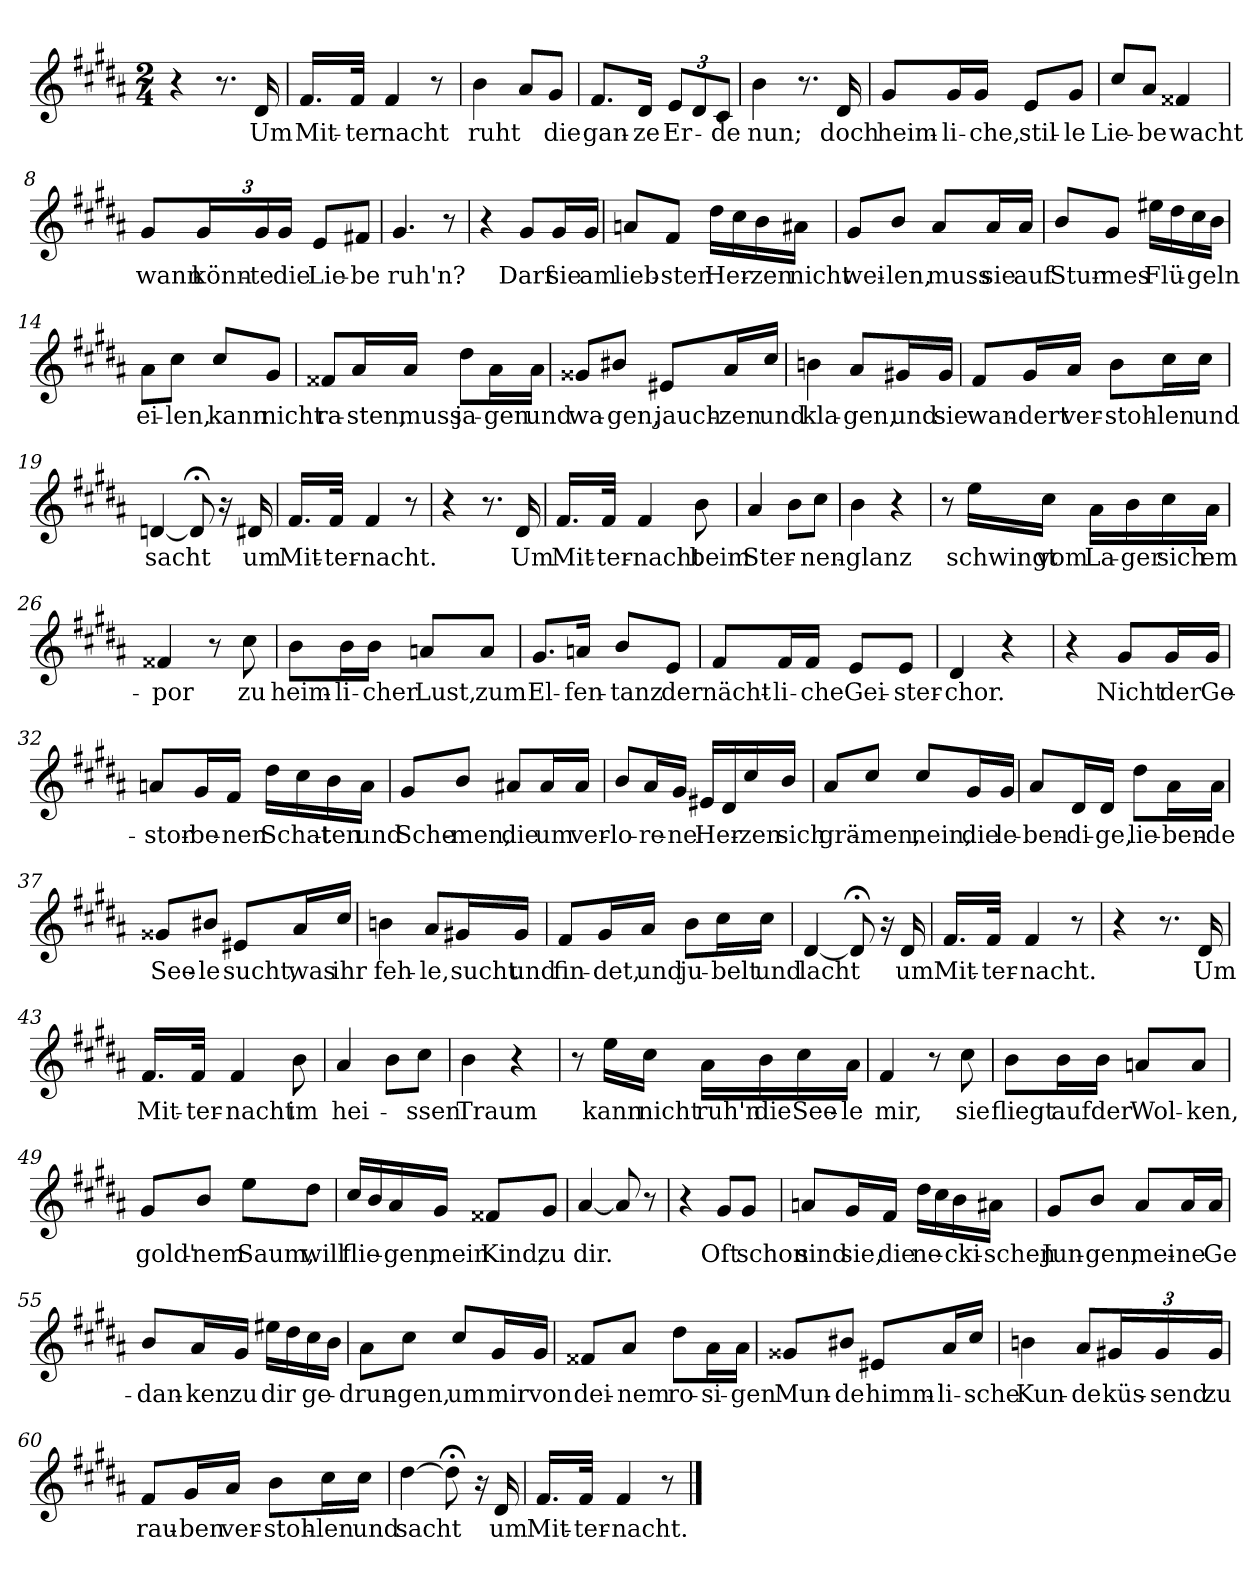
**kern	**text
*part1	*part1
*staff1	*staff1
*clefG2	*
*k[f#c#g#d#a#]	*
*M2/4	*
=1	=1
4r	.
8.r	.
!	!LO:LY:b
16d#/	Um
=2	=2
!	!LO:LY:b
16.f#/LL	Mit-
!	!LO:LY:b
32f#/JJk	-ter
!	!LO:LY:b
4f#/	nacht
8r	.
=3	=3
!	!LO:LY:b
4b\	ruht
8a#/L	.
!	!LO:LY:b
8g#/J	die
=4	=4
!	!LO:LY:b
8.f#/L	gan-
!	!LO:LY:b
16d#/Jk	-ze
!	!LO:LY:b
12e/L	Er-
12d#/	.
!	!LO:LY:b
12c#/J	-de
=5	=5
!	!LO:LY:b
4b\	nun;
8.r	.
!	!LO:LY:b
16d#/	doch
=6	=6
!	!LO:LY:b
8g#/L	heim-
!	!LO:LY:b
16g#/L	-li-
!	!LO:LY:b
16g#/JJ	-che,
!	!LO:LY:b
8e/L	stil-
!	!LO:LY:b
8g#/J	-le
=7	=7
!	!LO:LY:b
8cc#/L	Lie-
!	!LO:LY:b
8a#/J	-be
!	!LO:LY:b
4f##X/	wacht
!!LO:LB:g=z
=8	=8
!	!LO:LY:b
8g#/L	wann
!	!LO:LY:b
24g#/L	könn-
!	!LO:LY:b
24g#/	-te
!	!LO:LY:b
24g#/JJ	die
!	!LO:LY:b
8e/L	Lie-
!	!LO:LY:b
8f#X/J	-be
=9	=9
!	!LO:LY:b
4.g#/	ruh'n?
8r	.
=10	=10
4r	.
!	!LO:LY:b
8g#/L	Darf
!	!LO:LY:b
16g#/L	sie
!	!LO:LY:b
16g#/JJ	am
=11	=11
!	!LO:LY:b
8an/L	lieb-
!	!LO:LY:b
8f#/J	-sten
!	!LO:LY:b
16dd#\LL	Her-
16cc#\	.
!	!LO:LY:b
16b\	-zen
!	!LO:LY:b
16a#X\JJ	nicht
=12	=12
!	!LO:LY:b
8g#/L	wei-
!	!LO:LY:b
8b/J	-len,
!	!LO:LY:b
8a#/L	muss
!	!LO:LY:b
16a#/L	sie
!	!LO:LY:b
16a#/JJ	auf
=13	=13
!	!LO:LY:b
8b/L	Stur-
!	!LO:LY:b
8g#/J	-mes
!	!LO:LY:b
16ee#X\LL	Flü-
16dd#\	.
!	!LO:LY:b
16cc#\	-geln
16b\JJ	.
!!LO:LB:g=z
=14	=14
!	!LO:LY:b
8a#\L	ei-
!	!LO:LY:b
8cc#\J	-len,
!	!LO:LY:b
8cc#/L	kann
!	!LO:LY:b
8g#/J	nicht
=15	=15
!	!LO:LY:b
8f##X/L	ra-
!	!LO:LY:b
16a#/L	-sten,
!	!LO:LY:b
16a#/JJ	muss
!	!LO:LY:b
8dd#\L	ja-
!	!LO:LY:b
16a#\L	-gen
!	!LO:LY:b
16a#\JJ	und
=16	=16
!	!LO:LY:b
8g##X/L	wa-
!	!LO:LY:b
8b#X/J	-gen,
!	!LO:LY:b
8e#X/L	jauch-
!	!LO:LY:b
16a#/L	-zen
!	!LO:LY:b
16cc#/JJ	und
=17	=17
!	!LO:LY:b
4bn\	kla-
!	!LO:LY:b
8a#/L	-gen,
!	!LO:LY:b
16g#X/L	und
!	!LO:LY:b
16g#/JJ	sie
=18	=18
!	!LO:LY:b
8f#/L	wan-
!	!LO:LY:b
16g#/L	-dert
!	!LO:LY:b
16a#/JJ	ver-
!	!LO:LY:b
8b\L	-stoh-
!	!LO:LY:b
16cc#\L	-len
!	!LO:LY:b
16cc#\JJ	und
!!LO:LB:g=z
=19	=19
!	!LO:LY:b
[4dn/	sacht
8d;</]	.
16r	.
!	!LO:LY:b
16d#X/	um
=20	=20
!	!LO:LY:b
16.f#/LL	Mit-
!	!LO:LY:b
32f#/JJk	-ter-
!	!LO:LY:b
4f#/	-nacht.
8r	.
=21	=21
4r	.
8.r	.
!	!LO:LY:b
16d#/	Um
=22	=22
!	!LO:LY:b
16.f#/LL	Mit-
!	!LO:LY:b
32f#/JJk	-ter-
!	!LO:LY:b
4f#/	-nacht
!	!LO:LY:b
8b\	beim
=23	=23
!	!LO:LY:b
4a#/	Ster-
8b\L	.
!	!LO:LY:b
8cc#\J	-nen-
=24	=24
!	!LO:LY:b
4b\	-glanz
4r	.
=25	=25
8r	.
!	!LO:LY:b
16ee\LL	schwingt
!	!LO:LY:b
16cc#\JJ	vom
!	!LO:LY:b
16a#\LL	La-
!	!LO:LY:b
16b\	-ger
!	!LO:LY:b
16cc#\	sich
!	!LO:LY:b
16a#\JJ	em-
!!LO:LB:g=z
=26	=26
!	!LO:LY:b
4f##X/	-por
8r	.
!	!LO:LY:b
8cc#\	zu
=27	=27
!	!LO:LY:b
8b\L	heim-
!	!LO:LY:b
16b\L	-li-
!	!LO:LY:b
16b\JJ	-cher
!	!LO:LY:b
8an/L	Lust,
!	!LO:LY:b
8a/J	zum
=28	=28
!	!LO:LY:b
8.g#/L	El-
!	!LO:LY:b
16an/Jk	-fen-
!	!LO:LY:b
8b/L	-tanz
!	!LO:LY:b
8e/J	der
=29	=29
!	!LO:LY:b
8f#/L	nächt-
!	!LO:LY:b
16f#/L	-li-
!	!LO:LY:b
16f#/JJ	-che
!	!LO:LY:b
8e/L	Gei-
!	!LO:LY:b
8e/J	-ster-
=30	=30
!	!LO:LY:b
4d#/	-chor.
4r	.
=31	=31
4r	.
!	!LO:LY:b
8g#/L	Nicht
!	!LO:LY:b
16g#/L	der
!	!LO:LY:b
16g#/JJ	Ge-
!!LO:LB:g=z
=32	=32
!	!LO:LY:b
8an/L	-stor-
!	!LO:LY:b
16g#/L	-be-
!	!LO:LY:b
16f#/JJ	-nen
!	!LO:LY:b
16dd#\LL	Schat-
16cc#\	.
!	!LO:LY:b
16b\	-ten
!	!LO:LY:b
16a\JJ	und
=33	=33
!	!LO:LY:b
8g#/L	Sche-
!	!LO:LY:b
8b/J	-men,
!	!LO:LY:b
8a#X/L	die
!	!LO:LY:b
16a#/L	um
!	!LO:LY:b
16a#/JJ	ver-
=34	=34
!	!LO:LY:b
8b/L	-lo-
!	!LO:LY:b
16a#/L	-re-
!	!LO:LY:b
16g#/JJ	-ne
!	!LO:LY:b
16e#X/LL	Her-
16d#/	.
!	!LO:LY:b
16cc#/	-zen
!	!LO:LY:b
16b/JJ	sich
=35	=35
!	!LO:LY:b
8a#/L	grä-
!	!LO:LY:b
8cc#/J	-men,
!	!LO:LY:b
8cc#/L	nein,
!	!LO:LY:b
16g#/L	die
!	!LO:LY:b
16g#/JJ	le-
!!LO:LB:g=z
=36	=36
!	!LO:LY:b
8a#/L	-ben-
!	!LO:LY:b
16d#/L	-di-
!	!LO:LY:b
16d#/JJ	-ge,
!	!LO:LY:b
8dd#\L	lie-
!	!LO:LY:b
16a#\L	-ben-
!	!LO:LY:b
16a#\JJ	-de
=37	=37
!	!LO:LY:b
8g##X/L	See-
!	!LO:LY:b
8b#X/J	-le
!	!LO:LY:b
8e#X/L	sucht,
!	!LO:LY:b
16a#/L	was
!	!LO:LY:b
16cc#/JJ	ihr
=38	=38
!	!LO:LY:b
4bn\	feh-
!	!LO:LY:b
8a#/L	-le,
!	!LO:LY:b
16g#X/L	sucht
!	!LO:LY:b
16g#/JJ	und
=39	=39
!	!LO:LY:b
8f#/L	fin-
!	!LO:LY:b
16g#/L	-det,
!	!LO:LY:b
16a#/JJ	und
!	!LO:LY:b
8b\L	ju-
!	!LO:LY:b
16cc#\L	-belt
!	!LO:LY:b
16cc#\JJ	und
=40	=40
!	!LO:LY:b
[4d#/	lacht
8d#;</]	.
16r	.
!	!LO:LY:b
16d#/	um
=41	=41
!	!LO:LY:b
16.f#/LL	Mit-
!	!LO:LY:b
32f#/JJk	-ter-
!	!LO:LY:b
4f#/	-nacht.
8r	.
!!LO:LB:g=z
=42	=42
4r	.
8.r	.
!	!LO:LY:b
16d#/	Um
=43	=43
!	!LO:LY:b
16.f#/LL	Mit-
!	!LO:LY:b
32f#/JJk	-ter-
!	!LO:LY:b
4f#/	-nacht
!	!LO:LY:b
8b\	im
=44	=44
!	!LO:LY:b
4a#/	hei-
8b\L	.
!	!LO:LY:b
8cc#\J	-ssen
=45	=45
!	!LO:LY:b
4b\	Traum
4r	.
=46	=46
8r	.
!	!LO:LY:b
16ee\LL	kann
!	!LO:LY:b
16cc#\JJ	nicht
!	!LO:LY:b
16a#\LL	ruh'n
!	!LO:LY:b
16b\	die
!	!LO:LY:b
16cc#\	See-
!	!LO:LY:b
16a#\JJ	-le
=47	=47
!	!LO:LY:b
4f#/	mir,
8r	.
!	!LO:LY:b
8cc#\	sie
=48	=48
!	!LO:LY:b
8b\L	fliegt
!	!LO:LY:b
16b\L	auf
!	!LO:LY:b
16b\JJ	der
!	!LO:LY:b
8an/L	Wol-
!	!LO:LY:b
8a/J	-ken,
!!LO:LB:g=z
=49	=49
!	!LO:LY:b
8g#/L	gold'-
!	!LO:LY:b
8b/J	-nem
!	!LO:LY:b
8ee\L	Saum,
!	!LO:LY:b
8dd#\J	will
=50	=50
!	!LO:LY:b
16cc#/LL	flie-
16b/	.
!	!LO:LY:b
16a#/	-gen,
!	!LO:LY:b
16g#/JJ	mein
!	!LO:LY:b
8f##X/L	Kind,
!	!LO:LY:b
8g#/J	zu
=51	=51
!	!LO:LY:b
[4a#/	dir.
8a#/]	.
8r	.
=52	=52
4r	.
!	!LO:LY:b
8g#/L	Oft
!	!LO:LY:b
8g#/J	schon
=53	=53
!	!LO:LY:b
8an/L	sind
!	!LO:LY:b
16g#/L	sie,
!	!LO:LY:b
16f#/JJ	die
!	!LO:LY:b
16dd#\LL	ne-
16cc#\	.
!	!LO:LY:b
16b\	-cki-
!	!LO:LY:b
16a#X\JJ	-schen
=54	=54
!	!LO:LY:b
8g#/L	Jun-
!	!LO:LY:b
8b/J	-gen,
!	!LO:LY:b
8a#/L	mei-
!	!LO:LY:b
16a#/L	-ne
!	!LO:LY:b
16a#/JJ	Ge-
!!LO:LB:g=z
=55	=55
!	!LO:LY:b
8b/L	-dan-
!	!LO:LY:b
16a#/L	-ken
!	!LO:LY:b
16g#/JJ	zu
!	!LO:LY:b
16ee#X\LL	dir
16dd#\	.
!	!LO:LY:b
16cc#\	ge-
16b\JJ	.
=56	=56
!	!LO:LY:b
8a#\L	-drun-
!	!LO:LY:b
8cc#\J	-gen,
!	!LO:LY:b
8cc#/L	um
!	!LO:LY:b
16g#/L	mir
!	!LO:LY:b
16g#/JJ	von
=57	=57
!	!LO:LY:b
8f##X/L	dei-
!	!LO:LY:b
8a#/J	-nem
!	!LO:LY:b
8dd#\L	ro-
!	!LO:LY:b
16a#\L	-si-
!	!LO:LY:b
16a#\JJ	-gen
=58	=58
!	!LO:LY:b
8g##X/L	Mun-
!	!LO:LY:b
8b#X/J	-de
!	!LO:LY:b
8e#X/L	himm-
!	!LO:LY:b
16a#/L	-li-
!	!LO:LY:b
16cc#/JJ	-sche
=59	=59
!	!LO:LY:b
4bn\	Kun-
!	!LO:LY:b
8a#/L	-de
!	!LO:LY:b
24g#X/L	küs-
!	!LO:LY:b
24g#/	-send
!	!LO:LY:b
24g#/JJ	zu
!!LO:PB:g=z
=60	=60
!	!LO:LY:b
8f#/L	rau-
!	!LO:LY:b
16g#/L	-ben
!	!LO:LY:b
16a#/JJ	ver-
!	!LO:LY:b
8b\L	-stoh-
!	!LO:LY:b
16cc#\L	-len
!	!LO:LY:b
16cc#\JJ	und
=61	=61
!	!LO:LY:b
[4dd#\	sacht
8dd#;<\]	.
16r	.
!	!LO:LY:b
16d#/	um
=62	=62
!	!LO:LY:b
16.f#/LL	Mit-
!	!LO:LY:b
32f#/JJk	-ter-
!	!LO:LY:b
4f#/	-nacht.
8r	.
==	==
*-	*-
